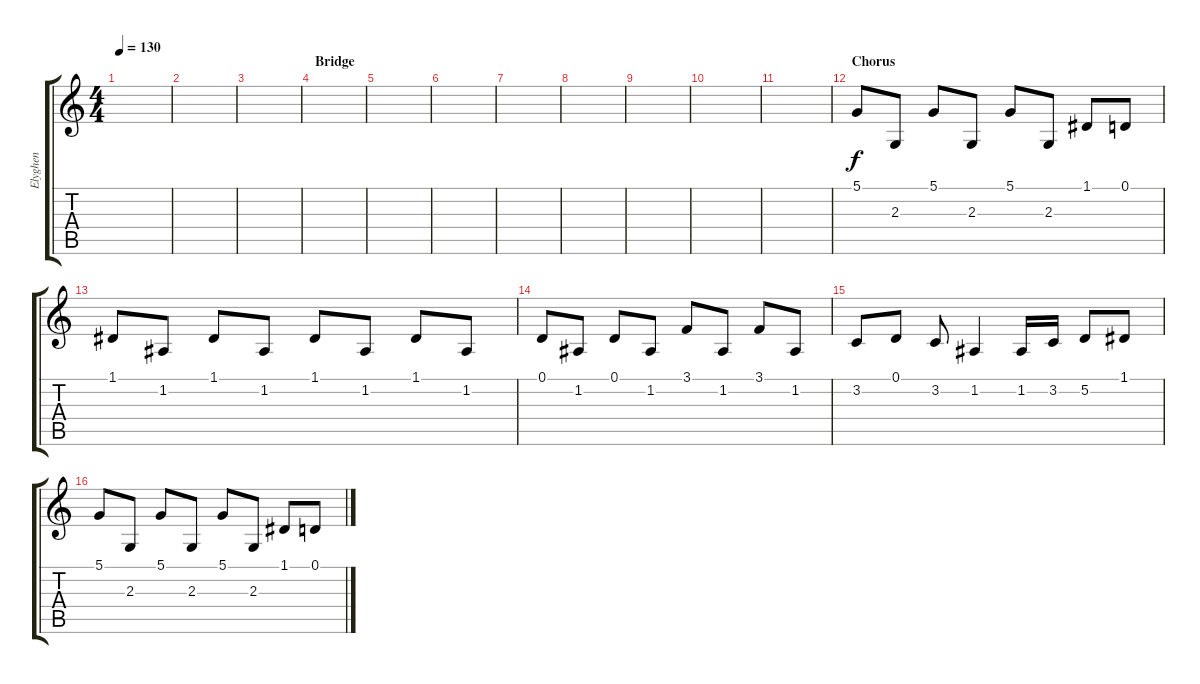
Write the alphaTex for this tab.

\track ("Elyghen" "Elyghen") {instrument lead2sawtooth}
\staff {score tabs}
\tuning (D4 A3 F3 C3 G2 D2) {hide}
\ts (4 4)
\tempo 130
\clef g2
\ks c
|
|
|
\section ("" "Bridge")
|
|
|
|
|
|
|
|
\section ("" "Chorus")
5.1.8{volume 10} 2.3.8 5.1.8 2.3.8 5.1.8 2.3.8 1.1.8 0.1.8 |
1.1.8 1.2.8 1.1.8 1.2.8 1.1.8 1.2.8 1.1.8 1.2.8 |
0.1.8 1.2.8 0.1.8 1.2.8 3.1.8 1.2.8 3.1.8 1.2.8 |
3.2.8 0.1.8 3.2.8 1.2.4 1.2.16 3.2.16 5.2.8 1.1.8 |
5.1.8 2.3.8 5.1.8 2.3.8 5.1.8 2.3.8 1.1.8 0.1.8
